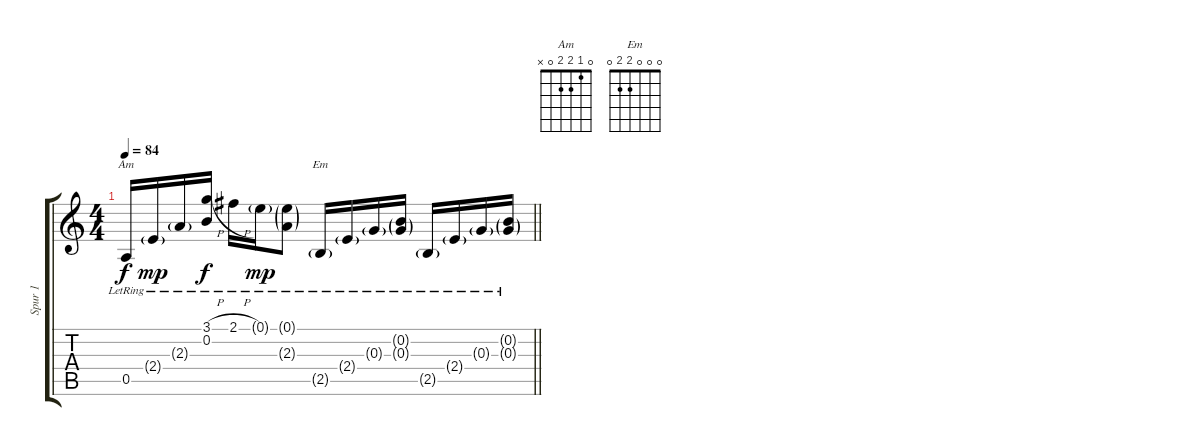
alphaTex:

\track ("Spur 1" "Spur 1") {instrument acousticguitarsteel}
\staff {score tabs}
\tuning (E4 B3 G3 D3 A2 E2) {hide}
\chord ("Am" 0 1 2 2 0 x)
\chord ("Em" 0 0 0 2 2 0)
\ts (4 4)
\tempo 84
\clef g2
\barLineRight lightlight
\ks c
0.5{lr}.16{ch "Am" dy f} 2.4{g lr}.16{dy mp} 2.3{g lr}.16 (3.1{h lr} 0.2{lr}).16{dy f} 2.1{h lr}.16 0.1{g lr}.16{dy mp} (0.1{g lr} 2.3{g lr}).8 2.5{g lr}.16{ch "Em"} 2.4{g lr}.16 0.3{g lr}.16 (0.2{g lr} 0.3{g lr}).16 2.5{g lr}.16 2.4{g lr}.16 0.3{g lr}.16 (0.2{g lr} 0.3{g lr}).16
